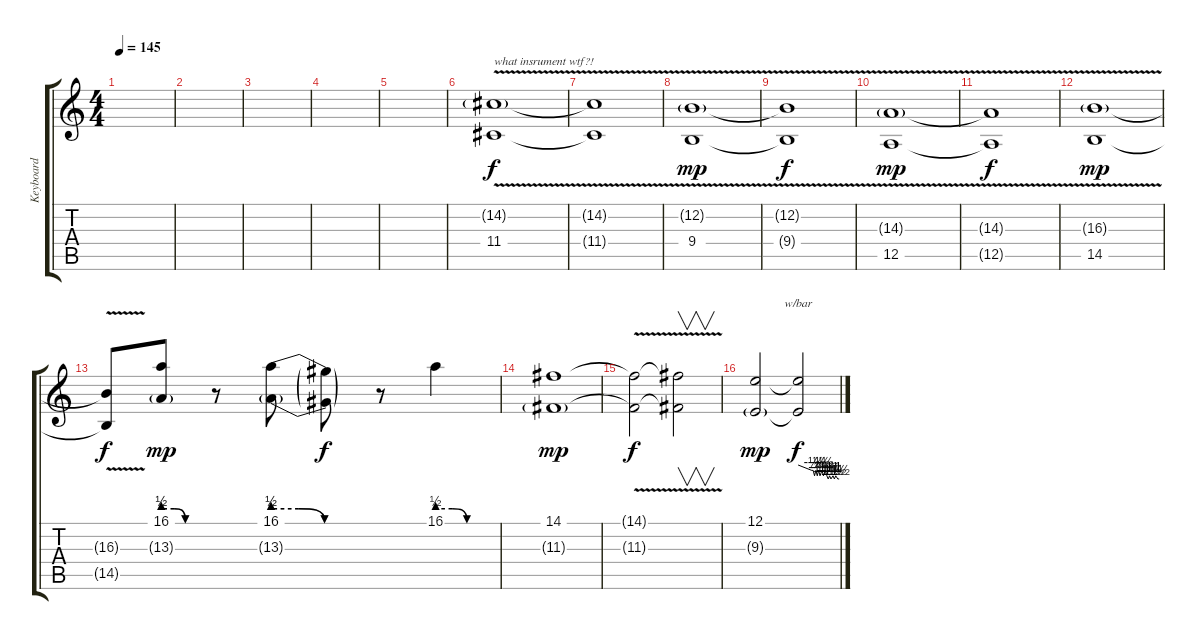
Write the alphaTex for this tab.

\track ("Keyboard" "Keyboard") {instrument lead1square}
\staff {score tabs}
\tuning (E4 B3 G3 D3 A2 E2) {hide}
\ts (4 4)
\tempo 145
\clef g2
\ks c
|
|
|
|
|
(14.2{v g} 11.4{v}).1{txt "what insrument wtf?!" volume 9 instrument flute} |
(14.2{t} 11.4{t}).1{dy f} |
(12.2{v g} 9.4{v}).1{dy mp} |
(12.2{t} 9.4{t}).1{dy f} |
(14.3{g} 12.5{v}).1{dy mp} |
(14.3{t} 12.5{t}).1{dy f} |
(16.3{g} 14.5{v}).1{dy mp} |
(16.3{t} 14.5{t}).8{dy f} (16.1{be (custom 0 2 15 2 30 0 60 0)} 13.3{be (custom 0 2 15 2 30 0 60 0) g}).8{dy mp} r.8 (16.1{be (custom 0 2 15 2 30 0 60 0)} 13.3{be (custom 0 2 15 2 30 0 60 0) g}).8 (16.1{t} 13.3{t}).8{dy f} r.8 16.1{be (custom 0 2 15 2 30 0 60 0)}.4 |
(14.1 11.3{g}).1{dy mp} |
(14.1{v t} 11.3{t}).2{dy f} (14.1{t} 11.3{t}).2{v} |
(12.1 9.3{g}).2{dy mp} (12.1{t} 9.3{t}).2{tbe (custom default 0 0 20 -2 22 -2 24 -4 26 -2 28 -4 30 -2 32 -4 35 -2 37 -4 40 -2 42 -4 44 -6 46 -4 48 -6 51 -4 53 -6 55 -4 58 -6 60 -6) dy f}
